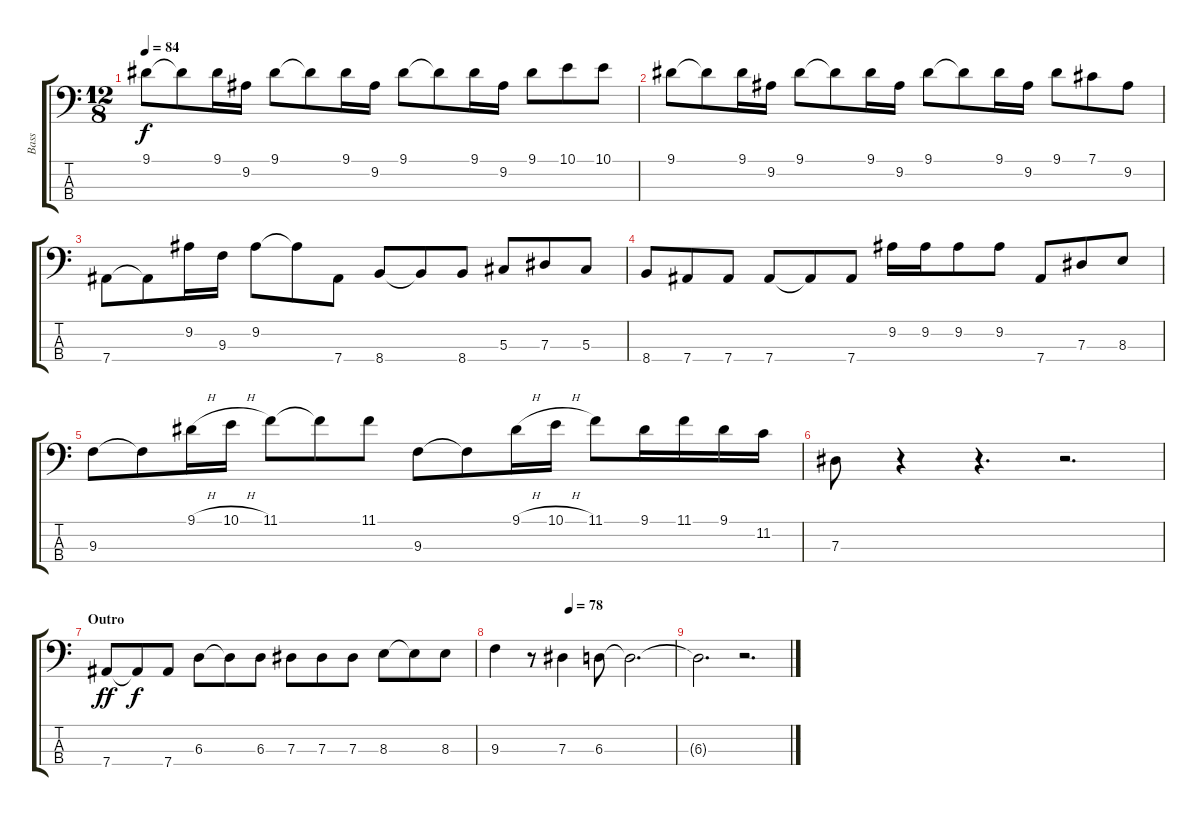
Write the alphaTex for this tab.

\track ("Bass" "Bass") {instrument electricbassfinger}
\staff {score tabs}
\tuning (Gb2 Db2 Ab1 Eb1) {hide}
\ts (12 8)
\tempo 84
\clef f4
\ks c
9.1.8{dy f} 9.1{t}.8 9.1.16 9.2.16 9.1.8 9.1{t}.8 9.1.16 9.2.16 9.1.8 9.1{t}.8 9.1.16 9.2.16 9.1.8 10.1.8 10.1.8 |
9.1.8 9.1{t}.8 9.1.16 9.2.16 9.1.8 9.1{t}.8 9.1.16 9.2.16 9.1.8 9.1{t}.8 9.1.16 9.2.16 9.1.8 7.1.8 9.2.8 |
7.4.8 7.4{t}.8 9.2.16 9.3.16 9.2.8 9.2{t}.8 7.4.8 8.4.8 8.4{t}.8 8.4.8 5.3.8 7.3.8 5.3.8 |
8.4.8 7.4.8 7.4.8 7.4.8 7.4{t}.8 7.4.8 9.2.16 9.2.16 9.2.8 9.2.8 7.4.8 7.3.8 8.3.8 |
9.3.8 9.3{t}.8 9.1{h}.16 10.1{h}.16 11.1.8 11.1{t}.8 11.1.8 9.3.8 9.3{t}.8 9.1{h}.16 10.1{h}.16 11.1.8 9.1.16 11.1.16 9.1.16 11.2.16 |
7.3.8 r.4 r.4{d} r.2{d} |
\section ("" "Outro")
7.4.8{dy ff} 7.4{t}.8{dy f} 7.4.8 6.3.8 6.3{t}.8 6.3.8 7.3.8 7.3.8 7.3.8 8.3.8 8.3{t}.8 8.3.8 |
\tempo (78 0.4166666666666667)
9.3.4 r.8 7.3.4 6.3.8{volume 4} 6.3{t}.2{d} |
6.3{t}.2{d} r.2{d}
